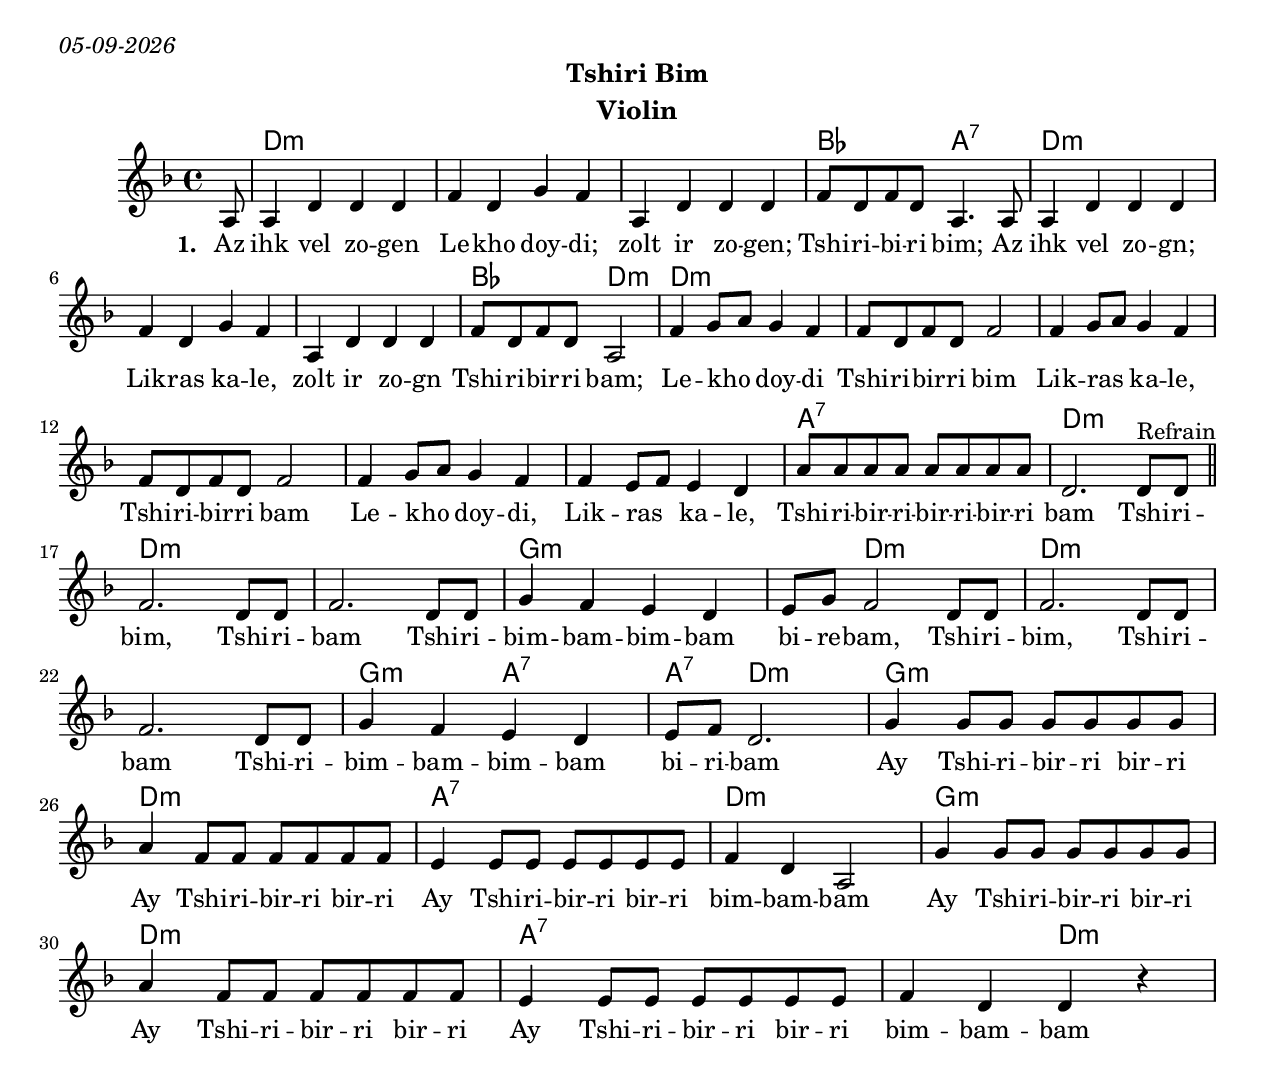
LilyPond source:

\version "2.18.0"
\include "english.ly"
%\pointAndClickOff
\paper{
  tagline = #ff
  print-all-headers = ##t
  #(set-paper-size "letter")
}
date = #(strftime "%d-%m-%Y" (localtime (current-time)))

\markup{ \italic{ \date }  }

%\markup{ Got something to say? }

global = {
  \clef treble
  \key g \minor
  \time 4/4
  \set Score.markFormatter = #format-mark-box-alphabet
}

%#################################### Melody ########################
%melody =  \transpose c d \relative c' {  %transpose for clarinet
melody = \relative c' {
  \global
  \partial 8 d8   %lead in notes
   d4 g g g
   bf g c bf
   d, g g g
   bf8 g bf g d4.d8

   d4 g g g
   bf g c bf
   d, g g g
   bf8 g bf g d2

   bf'4 c8 d c4 bf
   bf8 g bf g bf2
   bf4 c8 d c4 bf
   bf8 g bf g bf2

   bf4 c8 d c4 bf
   bf4 a8 bf a4 g
   d'8 d d d d d d d
   g,2.   g8 ^Refrain g
   \break
   %refrain
   bf2. g8 g
   bf2. g8 g
   c4 bf a g



   a8 c bf2 g8 g

   bf2. g8 g
   \break
   bf2. g8 g
   c4 bf a g
   a8 bf g2.

   c4 c8 c c c c c|
   \break
   d4 bf8 bf bf bf bf bf
   a4 a8 a a a a a
   bf4 g d2


   c'4 c8 c c c c c|
   d4 bf8 bf bf bf bf bf
   a4 a8 a a a a a
   bf4 g g r


}
%################################# Lyrics #####################
\addlyrics{ \set stanza = #"1. "

    Az ihk vel zo -- gen Le -- kho doy -- di;
    zolt ir zo -- gen; Tshi -- ri -- bi -- ri bim;
    Az ihk vel zo -- gn; Lik -- ras ka -- le,
    zolt ir zo -- gn Tshi -- ri -- bir -- ri bam;

    Le -- kho _ doy -- di Tshi -- ri -- bir -- ri bim
    Lik -- ras  _ ka -- le, Tshi -- ri -- bir -- ri bam

     Le -- kho _ doy -- di, Lik -- ras  _ ka -- le,
     Tshi -- ri -- bir -- ri -- bir -- ri -- bir -- ri bam
     % refrain
     Tshi -- ri -- bim, Tshi -- ri -- bam
     Tshi -- ri -- bim -- bam -- bim -- bam
     bi -- re -- bam,

     Tshi -- ri -- bim, Tshi -- ri -- bam
     Tshi -- ri -- bim -- bam -- bim -- bam bi -- ri -- bam

     Ay Tshi -- ri -- bir -- ri  bir -- ri
     Ay Tshi -- ri -- bir -- ri  bir -- ri
     Ay Tshi -- ri -- bir -- ri  bir -- ri
     bim -- bam -- bam

     Ay Tshi -- ri -- bir -- ri  bir -- ri
     Ay Tshi -- ri -- bir -- ri  bir -- ri
     Ay Tshi -- ri -- bir -- ri  bir -- ri
       bim -- bam -- bam
}
 %################################# Chords #######################
harmonies = \chordmode {
  s8
  g1*3:m
  ef2 d2:7
  g1*3:m
  ef2 g2:m
  g1*6:m
  d1:7
  g1:m \bar"||"
  %b
  g1*2:m
  c4*5:m
  g4*3:m
  g1*2:m
  c2:m d2:7
  d4:7 g4*3:m
  c1:m
  g1:m
  d1:7
  g1:m
  c1:m
  g1:m
  d2*3:7

  g2:m
}

\score {
  <<
    \new ChordNames {
      \set chordChanges = ##f
      \transpose g d \harmonies
    }
    \new Staff  \transpose g d \melody
  >>
  \header{
    title= ""
    subtitle="Tshiri Bim"
    composer= ""
    instrument = "Violin"
    arranger= ""
  }
  \midi{\tempo 4 = 120}
  \layout{indent = 1.0\cm}
}
%{
% more verses:
\markup{}
\markup {
  \fill-line {
    \hspace #0.1 % distance from left margin
    \column {
      \line { "1."
	\column {
	  ""
	}
      }
      \hspace #0.2 % vertical distance between verses
      \line { "2."
	\column {
	 ""
	}
      }
    }
    \hspace #0.1  % horiz. distance between columns
    \column {
      \line { "3."
	\column {
	  ""
	}
      }
      \hspace #0.2 % distance between verses
      \line { "4."
	\column {
	 ""
	}
      }
    }
    \hspace #0.1 % distance to right margin
  }
}

%}
